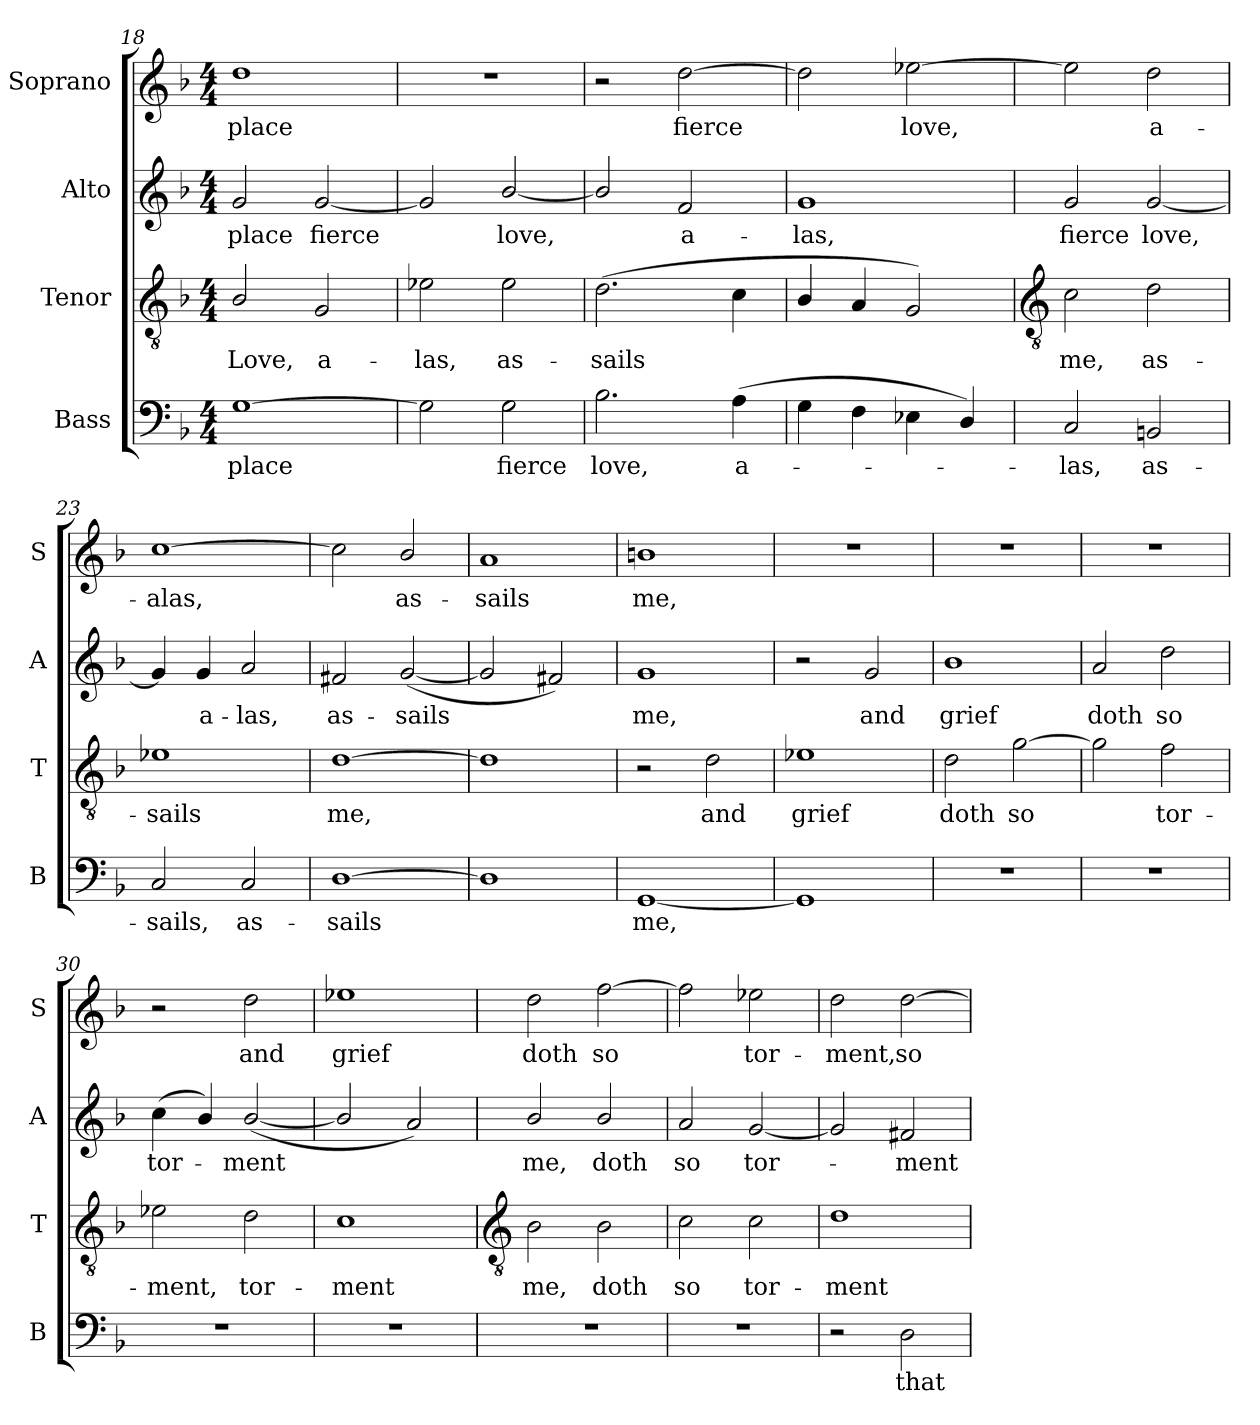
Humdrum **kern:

**kern	**text	**kern	**text	**kern	**text	**kern	**text
*part4	*part4	*part3	*part3	*part2	*part2	*part1	*part1
*staff4	*staff4	*staff3	*staff3	*staff2	*staff2	*staff1	*staff1
*I"Bass	*	*I"Tenor	*	*I"Alto	*	*I"Soprano	*
*I'B	*	*I'T	*	*I'A	*	*I'S	*
*clefF4	*	*clefGv2	*	*clefG2	*	*clefG2	*
*k[b-]	*	*k[b-]	*	*k[b-]	*	*k[b-]	*
*F:	*	*F:	*	*F:	*	*F:	*
*M4/4	*	*M4/4	*	*M4/4	*	*M4/4	*
=18	=18	=18	=18	=18	=18	=18	=18
!	!LO:LY:b	!	!LO:LY:b	!	!LO:LY:b	!	!LO:LY:b
[1G	place	2B-/	Love,	2g	place	1dd	place
!	!	!	!LO:LY:b	!	!LO:LY:b	!	!
.	.	2G	a-	[2g	fierce	.	.
=19	=19	=19	=19	=19	=19	=19	=19
!	!	!	!LO:LY:b	!	!	!	!
2G]	.	2e-X	-las,	2g]	.	1r	.
!	!LO:LY:b	!	!LO:LY:b	!	!LO:LY:b	!	!
2G	fierce	2e-	as-	[2b-/	love,	.	.
=20	=20	=20	=20	=20	=20	=20	=20
!	!LO:LY:b	!	!LO:LY:b	!	!	!	!
2.B-	love,	(<2.d	-sails	2b-/]	.	2r	.
!	!	!	!	!	!LO:LY:b	!	!LO:LY:b
.	.	.	.	2f	a-	[2dd	fierce
!	!LO:LY:b	!	!	!	!	!	!
(>4A	a-	4c	.	.	.	.	.
=21	=21	=21	=21	=21	=21	=21	=21
!	!	!	!	!	!LO:LY:b	!	!
4G	.	4B-/	.	1g	-las,	2dd]	.
4F	.	4A	.	.	.	.	.
!	!	!	!	!	!	!	!LO:LY:b
4E-X	.	2G)	.	.	.	[2ee-X	love,
4D/)	.	.	.	.	.	.	.
!!LO:LB:g=z
=22	=22	=22	=22	=22	=22	=22	=22
*	*	*clefGv2	*	*	*	*	*
!	!LO:LY:b	!	!LO:LY:b	!	!LO:LY:b	!	!
2C	las,	2c	me,	2g	fierce	2ee-]	.
!	!LO:LY:b	!	!LO:LY:b	!	!LO:LY:b	!	!LO:LY:b
2BBn	as-	2d	as-	[2g	love,	2dd	a-
=23	=23	=23	=23	=23	=23	=23	=23
!	!LO:LY:b	!	!LO:LY:b	!	!	!	!LO:LY:b
2C	-sails,	1e-X	-sails	4g]	.	[1cc	-alas,
!	!	!	!	!	!LO:LY:b	!	!
.	.	.	.	4g	a-	.	.
!	!LO:LY:b	!	!	!	!LO:LY:b	!	!
2C	as-	.	.	2a	-las,	.	.
=24	=24	=24	=24	=24	=24	=24	=24
!	!LO:LY:b	!	!LO:LY:b	!	!LO:LY:b	!	!
[1D	-sails	[1d	me,	2f#X	as-	2cc]	.
!	!	!	!	!	!LO:LY:b	!	!LO:LY:b
.	.	.	.	(<[2g	-sails	2b-/	as-
=25	=25	=25	=25	=25	=25	=25	=25
!	!	!	!	!	!	!	!LO:LY:b
1D]	.	1d]	.	2g]	.	1a	-sails
.	.	.	.	2f#X)	.	.	.
=26	=26	=26	=26	=26	=26	=26	=26
!	!LO:LY:b	!	!	!	!LO:LY:b	!	!LO:LY:b
[1GG	me,	2r	.	1g	me,	1bn	me,
!	!	!	!LO:LY:b	!	!	!	!
.	.	2d	and	.	.	.	.
=27	=27	=27	=27	=27	=27	=27	=27
!	!	!	!LO:LY:b	!	!	!	!
1GG]	.	1e-X	grief	2r	.	1r	.
!	!	!	!	!	!LO:LY:b	!	!
.	.	.	.	2g	and	.	.
=28	=28	=28	=28	=28	=28	=28	=28
!	!	!	!LO:LY:b	!	!LO:LY:b	!	!
1r	.	2d	doth	1b-	grief	1r	.
!	!	!	!LO:LY:b	!	!	!	!
.	.	[2g	so	.	.	.	.
=29	=29	=29	=29	=29	=29	=29	=29
!	!	!	!	!	!LO:LY:b	!	!
1r	.	2g]	.	2a	doth	1r	.
!	!	!	!LO:LY:b	!	!LO:LY:b	!	!
.	.	2f	tor-	2dd	so	.	.
=30	=30	=30	=30	=30	=30	=30	=30
!	!	!	!LO:LY:b	!	!LO:LY:b	!	!
1r	.	2e-X	-ment,	(<4cc	tor-	2r	.
.	.	.	.	4b-/)	.	.	.
!	!	!	!LO:LY:b	!	!LO:LY:b	!	!LO:LY:b
.	.	2d	tor-	(<[2b-/	ment	2dd	and
=31	=31	=31	=31	=31	=31	=31	=31
!	!	!	!LO:LY:b	!	!	!	!LO:LY:b
1r	.	1c	-ment	2b-/]	.	1ee-X	grief
.	.	.	.	2a)	.	.	.
!!LO:LB:g=z
=32	=32	=32	=32	=32	=32	=32	=32
*	*	*clefGv2	*	*	*	*	*
!	!	!	!LO:LY:b	!	!LO:LY:b	!	!LO:LY:b
1r	.	2B-	me,	2b-/	me,	2dd	doth
!	!	!	!LO:LY:b	!	!LO:LY:b	!	!LO:LY:b
.	.	2B-	doth	2b-/	doth	[2ff	so
=33	=33	=33	=33	=33	=33	=33	=33
!	!	!	!LO:LY:b	!	!LO:LY:b	!	!
1r	.	2c	so	2a	so	2ff]	.
!	!	!	!LO:LY:b	!	!LO:LY:b	!	!LO:LY:b
.	.	2c	tor-	[2g	tor-	2ee-X	tor-
=34	=34	=34	=34	=34	=34	=34	=34
!	!	!	!LO:LY:b	!	!	!	!LO:LY:b
2r	.	1d	-ment	2g]	.	2dd	-ment,
!	!LO:LY:b	!	!	!	!LO:LY:b	!	!LO:LY:b
2D	that	.	.	2f#X	ment	[2dd	so
=	=	=	=	=	=	=	=
*-	*-	*-	*-	*-	*-	*-	*-
